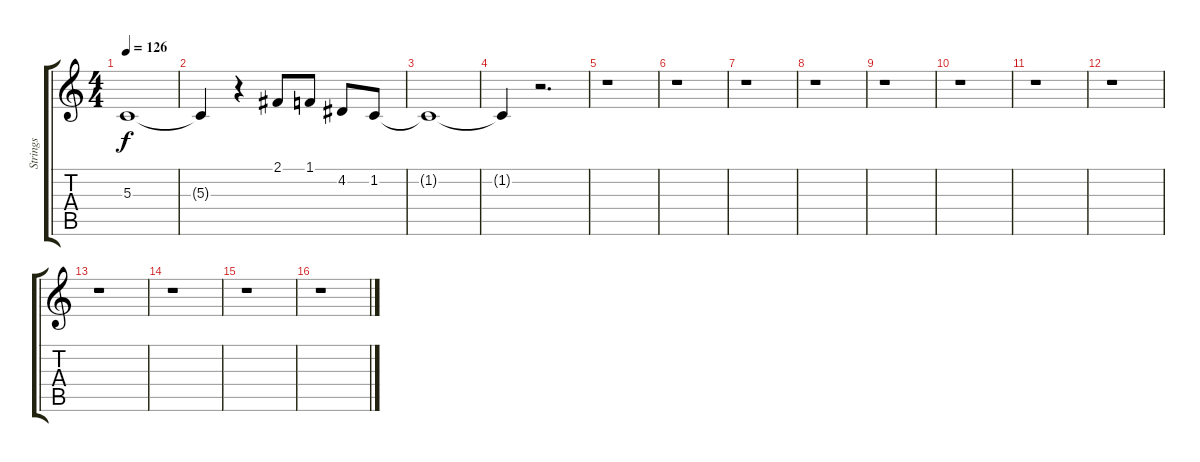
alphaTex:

\track ("Strings" "Strings") {instrument stringensemble1}
\staff {score tabs}
\tuning (E4 B3 G3 D3 A2 E2) {hide}
\ts (4 4)
\tempo 126
\clef g2
\ks c
5.3{t}.1{dy f} |
5.3{t}.4 r.4 2.1.8 1.1.8 4.2.8 1.2.8 |
1.2{t}.1 |
1.2{t}.4 r.2{d} |
r.1 |
r.1 |
r.1 |
r.1 |
r.1 |
r.1 |
r.1 |
r.1 |
r.1 |
r.1 |
r.1 |
r.1
